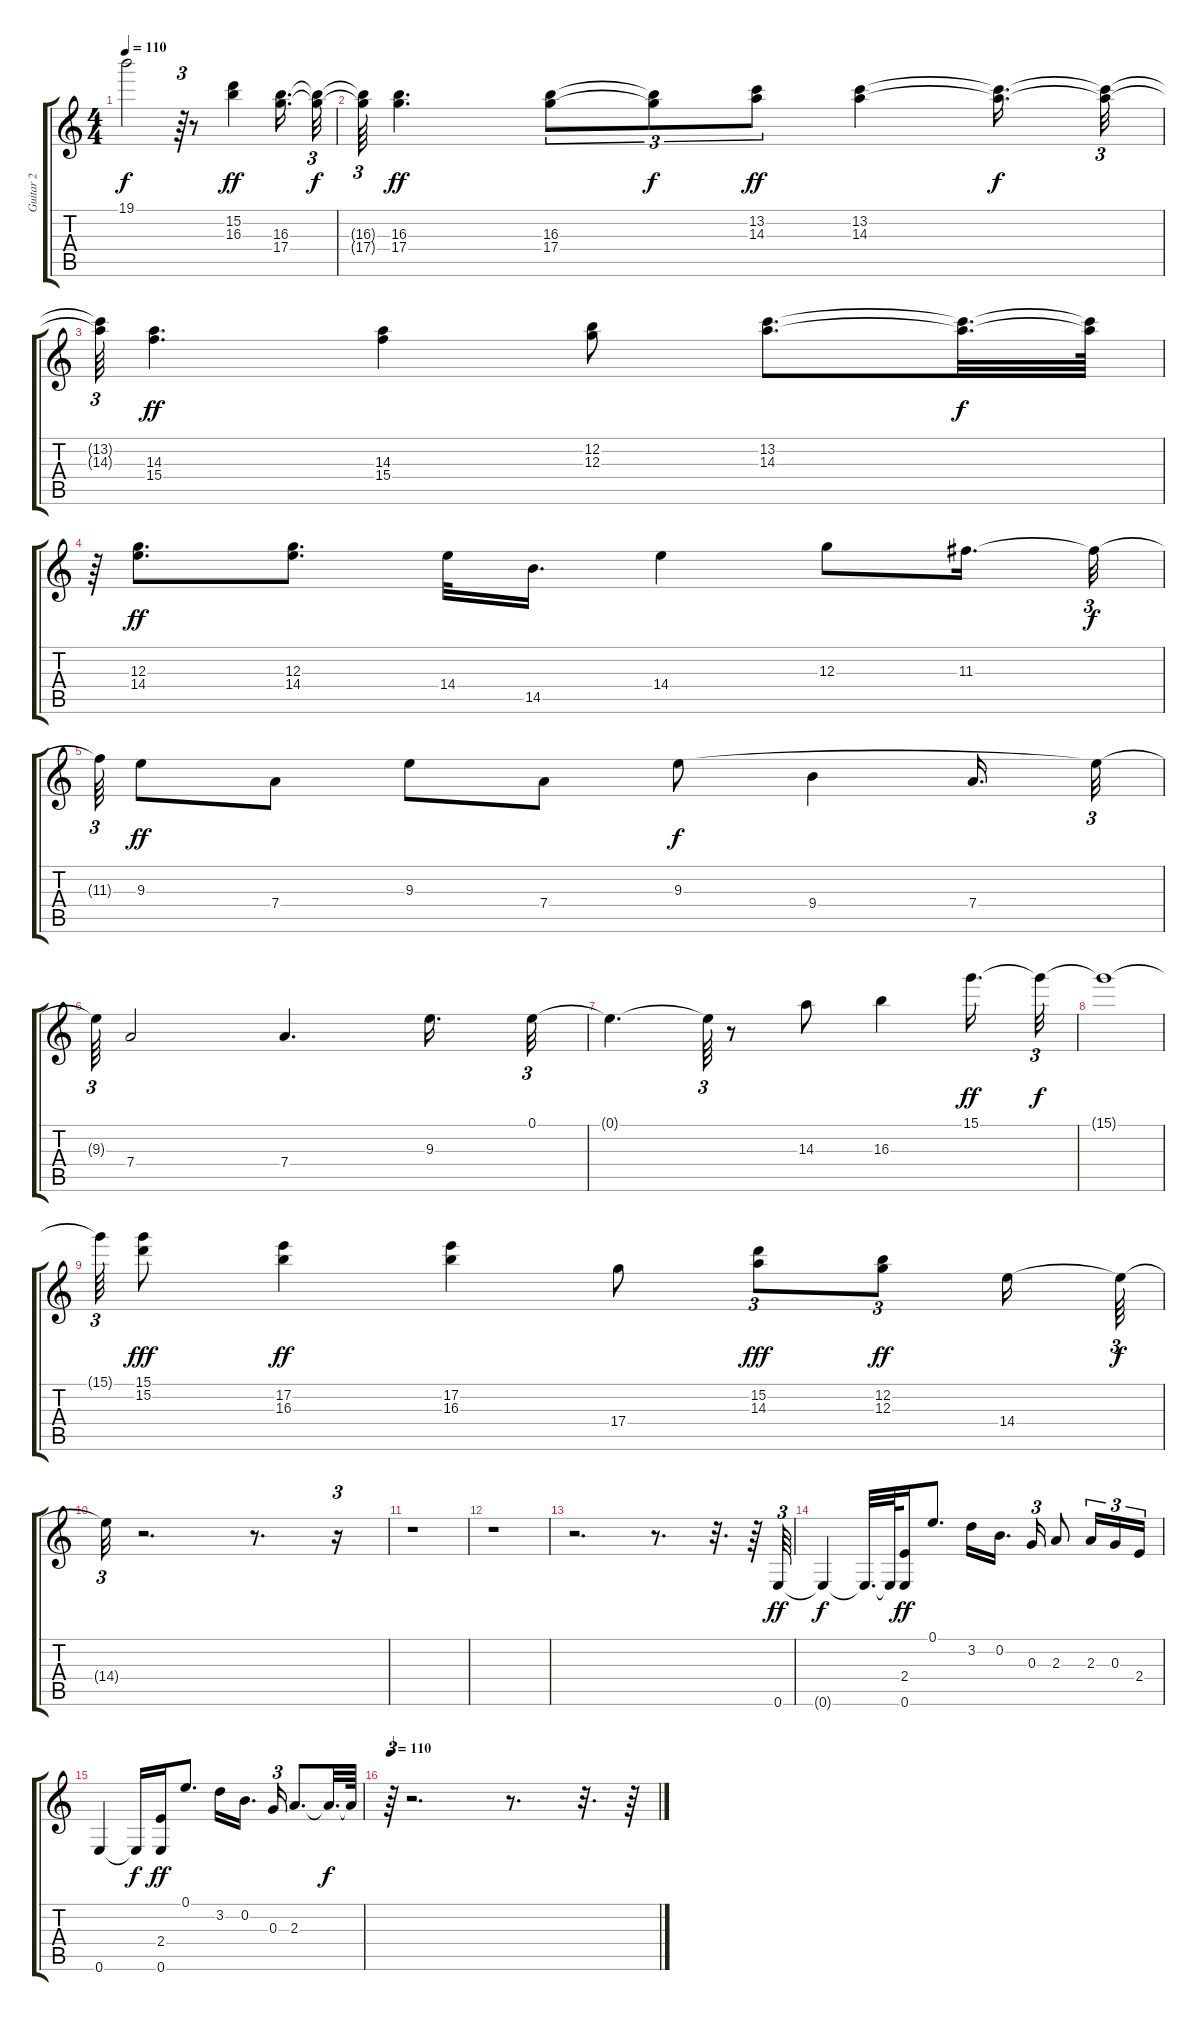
\track ("Guitar 2" "Guitar 2") {instrument electricguitarjazz}
\staff {score tabs}
\tuning (E4 B3 G3 D3 A2 E2) {hide}
\ts (4 4)
\tempo 110
\clef g2
\ks c
19.1{t}.2{dy f} r.64{tu (3 2)} r.8 (15.2 16.3).4{dy ff} (16.3 17.4).16{d} (16.3{t} 17.4{t}).32{tu (3 2) dy f} |
(16.3{t} 17.4{t}).64{tu (3 2)} (16.3 17.4).4{d dy ff} (16.3 17.4).8{tu (3 2)} (16.3{t} 17.4{t}).8{tu (3 2) dy f} (13.2 14.3).8{tu (3 2) dy ff} (13.2 14.3).4 (13.2{t} 14.3{t}).16{d dy f} (13.2{t} 14.3{t}).32{tu (3 2)} |
(13.2{t} 14.3{t}).64{tu (3 2)} (14.3 15.4).4{d dy ff} (14.3 15.4).4 (12.2 12.3).8 (13.2 14.3).8{d} (13.2{t} 14.3{t}).32{d dy f} (13.2{t} 14.3{t}).64 |
r.64{tu (3 2)} (12.3 14.4).8{d dy ff} (12.3 14.4).8{d} 14.4.32 14.5.16{d} 14.4.4 12.3.8 11.3.16{d} 11.3{t}.32{tu (3 2) dy f} |
11.3{t}.64{tu (3 2)} 9.3.8{dy ff} 7.4.8 9.3.8 7.4.8 9.3.8{dy f} 9.4.4 7.4.16{d} 9.3{t}.32{tu (3 2)} |
9.3{t}.64{tu (3 2)} 7.4.2 7.4.4{d} 9.3.16{d} 0.1.32{tu (3 2)} |
0.1{t}.4{d} 0.1{t}.64{tu (3 2)} r.8 14.3.8 16.3.4 15.1.16{d dy ff} 15.1{t}.32{tu (3 2) dy f} |
15.1{t}.1 |
15.1{t}.64{tu (3 2)} (15.1 15.2).8{dy fff} (17.2 16.3).4{dy ff} (17.2 16.3).4 17.4.8 (15.2 14.3).8{tu (3 2) dy fff} (12.2 12.3).8{tu (3 2) dy ff} 14.4.16 14.4{t}.64{tu (3 2) dy f} |
14.4{t}.32{tu (3 2)} r.2{d} r.8{d} r.16{tu (3 2)} |
r.1 |
r.1 |
r.2{d} r.8{d} r.32{d} r.64 0.6.64{tu (3 2) dy ff} |
0.6{t}.4{dy f} 0.6{t}.32{d} 0.6{t}.64 (2.4 0.6).16{dy ff} 0.1.8{d} 3.2.16 0.2.16{d beam splitsecondary} 0.3.16{tu (3 2)} 2.3.8 2.3.16{tu (3 2)} 0.3.16{tu (3 2)} 2.4.16{tu (3 2)} |
0.6.4 0.6{t}.16{dy f} (2.4 0.6).16{dy ff} 0.1.8{d} 3.2.16 0.2.16{d beam splitsecondary} 0.3.16{tu (3 2)} 2.3.8{d} 2.3{t}.32{d dy f} 2.3{t}.64 |
\tempo 110
r.64{tu (3 2)} r.2{d} r.8{d} r.32{d} r.64
